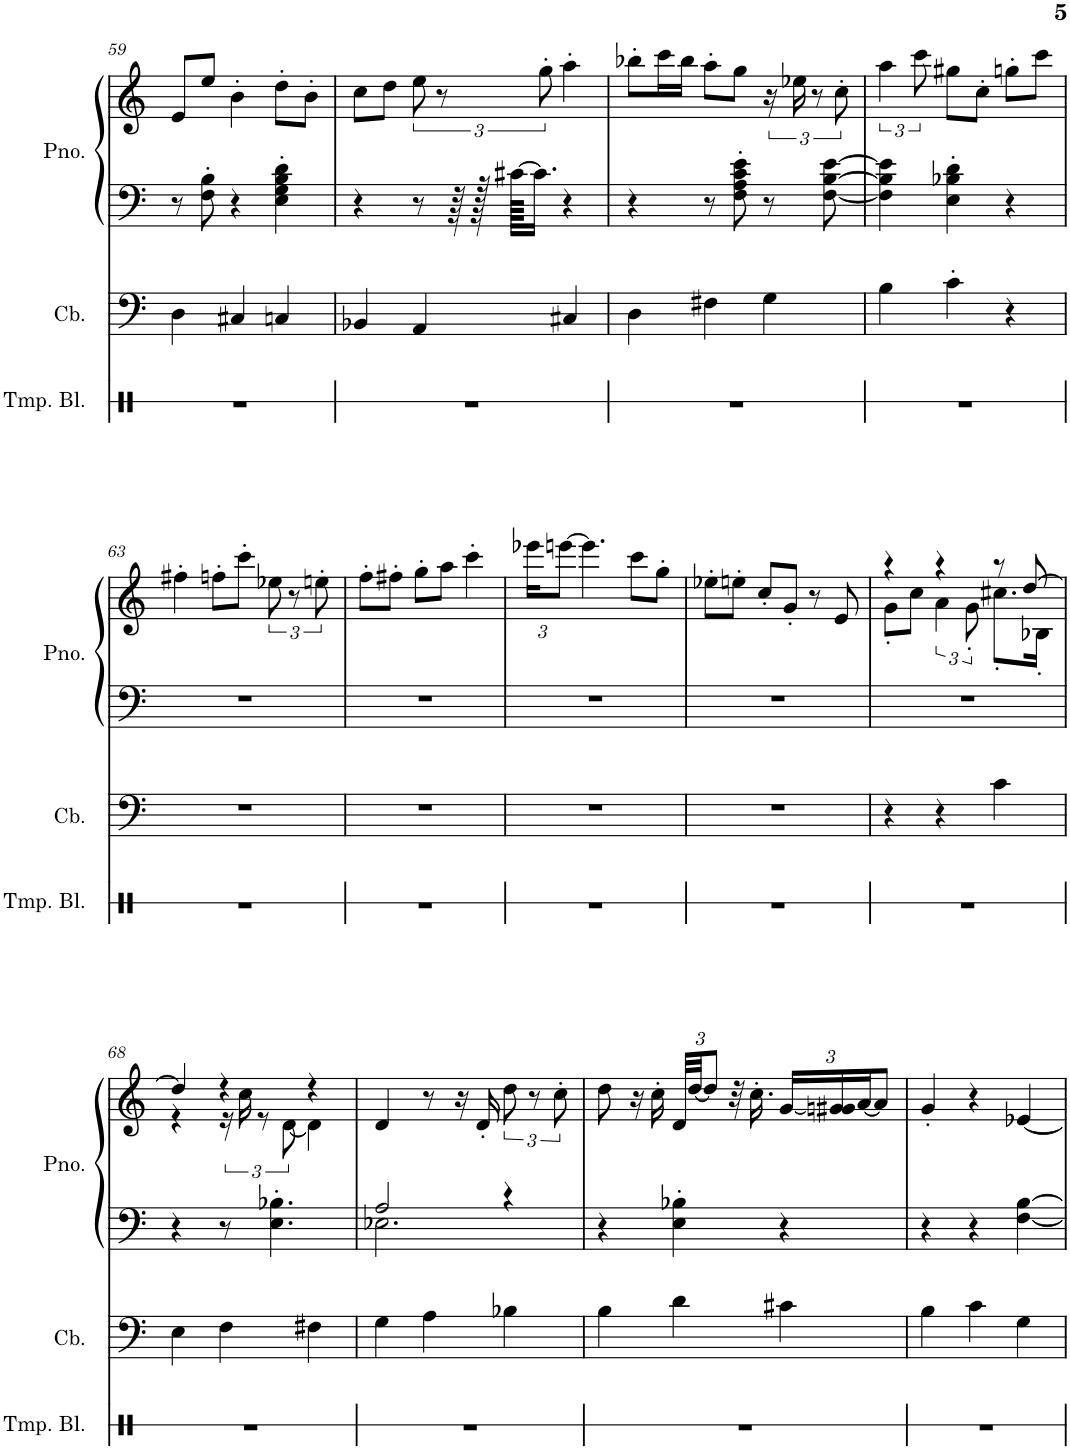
**kern	**kern	**kern	**kern
*part3	*part2	*part1	*part1
*staff4	*staff3	*staff2	*staff1
*I"Temple Blocks	*I"Contrabass	*I"Piano, untitled	*
*I'Tmp. Bl.	*I'Cb.	*I'Pno.	*
!!LO:PB:g=z
*clefX	*clefF4	*clefF4	*clefF4
*	*Trd7c12	*	*
*k[]	*k[]	*k[]	*k[]
*M3/4	*M3/4	*M3/4	*M3/4
=59	=59	=59	=59
2.r	4D\	8r	8e/L
.	.	8F\' 8B\'	8ee/J
.	4C#X/	4r	4b'\
.	4Cn/	4E\' 4G\' 4B\' 4d\'	8dd'\L
.	.	.	8b'\J
=60	=60	=60	=60
2.r	4BB-X/	4r	8cc\L
.	.	.	8dd\J
.	4AA/	8r	12ee\
.	.	.	12r
.	.	64r	.
.	.	128r	.
.	.	[128c#X\KKKLL	.
.	.	16.c#\JJ]	.
.	.	.	12gg'\
.	4C#X/	4r	4aa'\
=61	=61	=61	=61
2.r	4D\	4r	8bb-X'\L
.	.	.	16ccc\L
.	.	.	16bb-\JJ
.	4F#X\	8r	8aa'\L
.	.	8F\' 8A\' 8c\' 8e\'	8gg\J
.	4G\	8r	24r
.	.	.	24ee-X\
.	.	.	12r
.	.	[8F\ [8B\ [8e\	.
.	.	.	12cc'\
=62	=62	=62	=62
2.r	4B\	4F\] 4B\] 4e\]	6aa\
.	.	.	12ccc\
.	4c'\	4E\' 4B-X\' 4d\'	8gg#X\L
.	.	.	8cc'\J
.	4r	4r	8ggn'\L
.	.	.	8ccc\J
!!LO:LB:g=z
=63	=63	=63	=63
2.r	2.r	2.r	4ff#X'\
.	.	.	8ffn'\L
.	.	.	8ccc'\J
.	.	.	12ee-X\
.	.	.	12r
.	.	.	12een'\
=64	=64	=64	=64
2.r	2.r	2.r	8ff'\L
.	.	.	8ff#X'\J
.	.	.	8gg'\L
.	.	.	8aa\J
.	.	.	4ccc'\
=65	=65	=65	=65
*	*	*	*Xbrackettup
2.r	2.r	2.r	24eee-X\KL
.	.	.	[12eeen\J
.	.	.	4.eee\]
.	.	.	8ccc\L
.	.	.	8gg'\J
=66	=66	=66	=66
2.r	2.r	2.r	8ee-X'\L
.	.	.	8een'\J
.	.	.	8cc'/L
.	.	.	8g'/J
.	.	.	8r
.	.	.	8e/
=67	=67	=67	=67
*	*	*	*^
2.r	4r	2.r	4r	8g'\L
.	.	.	.	8cc\J
*	*	*	*	*brackettup
.	4r	.	4r	6a\
.	.	.	.	12g'\
.	4c\	.	8r	8.cc#X'\L
.	.	.	[8dd/	.
.	.	.	.	16B-X'\Jk
!!LO:LB:g=z	!!
=68	=68	=68	=68	=68
2.r	4E\	4r	4dd/]	4r
.	4F\	8r	4r	24r
.	.	.	.	24cc\
.	.	.	.	12r
.	.	4.E\' 4.B-X\'	.	.
.	.	.	.	[12d\
.	4F#X\	.	4r	4d\]
*	*	*	*v	*v
=69	=69	=69	=69
*	*	*^	*
2.r	4G\	2A/	2.E-X\	4d/
.	4A\	.	.	8r
.	.	.	.	16r
.	.	.	.	16d'/
.	4B-X\	4r	.	12dd\
.	.	.	.	12r
.	.	.	.	12cc'\
*	*	*v	*v	*
=70	=70	=70	=70
2.r	4B\	4r	8dd\
.	.	.	16r
.	.	.	16cc'\
*	*	*	*Xbrackettup
.	4d\	4E\' 4B-X\'	48d/LLL
.	.	.	[48dd/JJ
.	.	.	12dd/J]
.	.	.	32r
.	.	.	16.cc'\
.	4c#X\	4r	[24g/LL
.	.	.	24gn/] 24g#X/
.	.	.	[24a/J
.	.	.	8a/J]
=71	=71	=71	=71
2.r	4B\	4r	4g'/
.	4c\	4r	4r
.	4G\	[4F\ [4B\	[4e-X/
=	=	=	=
*-	*-	*-	*-
